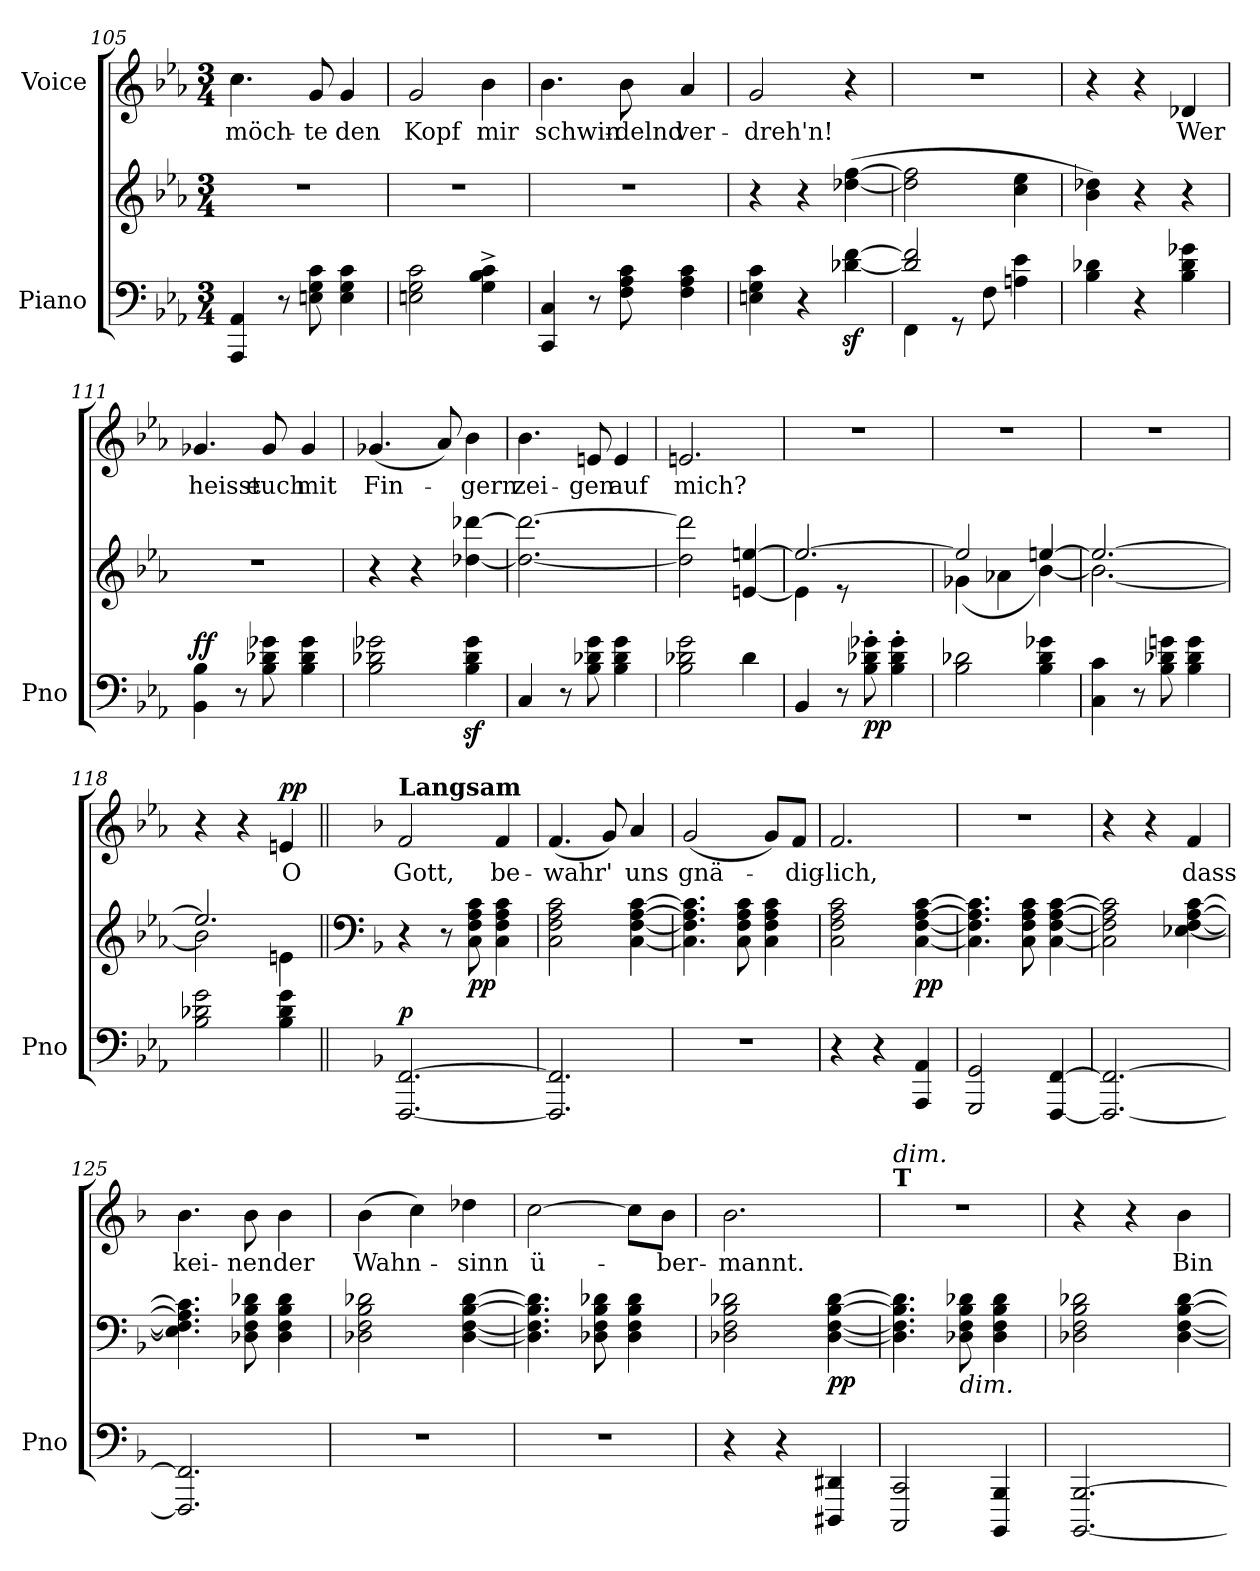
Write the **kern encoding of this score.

**kern	**kern	**dynam	**kern	**text	**dynam
*part2	*part2	*part2	*part1	*part1	*part1
*staff3	*staff2	*staff2/3	*staff1	*staff1	*staff1
*I"Piano	*	*	*I"Voice	*	*
*I'Pno	*	*	*	*	*
*clefF4	*clefG2	*	*clefG2	*	*
*k[b-e-a-]	*k[b-e-a-]	*	*k[b-e-a-]	*	*
*M3/4	*M3/4	*	*M3/4	*	*
=105	=105	=105	=105	=105	=105
!	!	!	!	!LO:LY:b	!
4AAA-/ 4AA-/	2.r	.	4.cc\	möch-	.
8r	.	.	.	.	.
!	!	!	!	!LO:LY:b	!
8En\ 8G\ 8c\	.	.	8g/	-te	.
!	!	!	!	!LO:LY:b	!
4E\ 4G\ 4c\	.	.	4g/	den	.
!!LO:LB:g=z
=106	=106	=106	=106	=106	=106
!	!	!	!	!LO:LY:b	!
2En\ 2G\ 2c\	2.r	.	2g/	Kopf	.
!	!	!	!	!LO:LY:b	!
4G\^ 4B-\^ 4c\^	.	.	4b-\	mir	.
=107	=107	=107	=107	=107	=107
!	!	!	!	!LO:LY:b	!
4CC/ 4C/	2.r	.	4.b-\	schwin-	.
8r	.	.	.	.	.
!	!	!	!	!LO:LY:b	!
8F\ 8A-\ 8c\	.	.	8b-\	-delnd	.
!	!	!	!	!LO:LY:b	!
4F\ 4A-\ 4c\	.	.	4a-/	ver-	.
=108	=108	=108	=108	=108	=108
!	!	!	!	!LO:LY:b	!
4En\ 4G\ 4c\	4r	.	2g/	-dreh'n!	.
4r	4r	.	.	.	.
[4d-X\z> [4f\z>	(>[4dd-X\ [4ff\	.	4r	.	.
=109	=109	=109	=109	=109	=109
*^	*	*	*	*	*
2d-/] 2f/]	4FF\	2dd-\] 2ff\]	.	2.r	.	.
.	8r	.	.	.	.	.
.	8F\	.	.	.	.	.
4An\ 4e-\	4ryy	4cc\ 4ee-\	.	.	.	.
*v	*v	*	*	*	*	*
=110	=110	=110	=110	=110	=110
4B-\ 4d-X\	4b-\ 4dd-X\)	.	4r	.	.
4r	4r	.	4r	.	.
!	!	!	!	!LO:LY:b	!
4B-\ 4d-\ 4g-X\	4r	.	4d-X/	Wer	.
=111	=111	=111	=111	=111	=111
!	!	!LO:DY:a=2	!	!LO:LY:b	!LO:DY:a
!	!	!	!	!	!LO:DY:n=1:a
4BB-\ 4B-\	2.r	ff	4.g-X/	heisst	f other-dynamics
8r	.	.	.	.	.
!	!	!	!	!LO:LY:b	!
8B-\ 8d-X\ 8g-X\	.	.	8g-/	euch	.
!	!	!	!	!LO:LY:b	!
4B-\ 4d-\ 4g-\	.	.	4g-/	mit	.
=112	=112	=112	=112	=112	=112
!	!	!	!	!LO:LY:b	!
2B-\ 2d-X\ 2g-X\	4r	.	(<4.g-X/	Fin-	.
.	4r	.	.	.	.
.	.	.	8a-/)	.	.
!	!	!	!	!LO:LY:b	!
4B-\z> 4d-\z> 4g-\z>	[4dd-X\ [4ddd-X\	.	4b-\	-gern	.
=113	=113	=113	=113	=113	=113
!	!	!	!	!LO:LY:b	!
4C/	2.dd-\_ 2.ddd-\_	.	4.b-\	zei-	.
8r	.	.	.	.	.
!	!	!	!	!LO:LY:b	!
8B-\ 8d-X\ 8g\	.	.	8en/	-gen	.
!	!	!	!	!LO:LY:b	!
4B-\ 4d-\ 4g\	.	.	4e/	auf	.
!!LO:LB:g=z
=114	=114	=114	=114	=114	=114
!	!	!	!	!LO:LY:b	!
2B-\ 2d-X\ 2g\	2dd-\] 2ddd-\]	.	2.en/	mich?	.
4d-\	[4en/ [4een/	.	.	.	.
=115	=115	=115	=115	=115	=115
*	*^	*	*	*	*
4BB-/	2.ee/_	4e\]	.	2.r	.	.
8r	.	8r	.	.	.	.
!	!	!	!LO:DY:b=2	!	!	!
8B-\' 8d-X\' 8g-X\'	.	4.ryy	pp	.	.	.
4B-\' 4d-\' 4g-\'	.	.	.	.	.	.
=116	=116	=116	=116	=116	=116	=116
2B-\ 2d-X\	2ee/]	(<4g-X\	.	2.r	.	.
.	.	4a-X\	.	.	.	.
4B-\ 4d-\ 4g-X\	[4een/	[4b-\)	.	.	.	.
=117	=117	=117	=117	=117	=117	=117
4C\ 4c\	2.ee/_	2.b-\_	.	2.r	.	.
8r	.	.	.	.	.	.
8B-\ 8d-X\ 8gn\	.	.	.	.	.	.
4B-\ 4d-\ 4g\	.	.	.	.	.	.
=118	=118	=118	=118	=118	=118	=118
2B-\ 2d-X\ 2g\	2.ee/]	2b-\]	.	4r	.	.
.	.	.	.	4r	.	.
!	!	!	!	!	!LO:LY:b	!LO:DY:a
4B-\ 4d-\ 4g\	.	4en\	.	4en/	O	pp
*	*v	*v	*	*	*	*
=119||	=119||	=119||	=119||	=119||	=119||
*	*clefF4	*	*	*	*
*k[b-]	*k[b-]	*	*k[b-]	*	*
*	*^	*	*	*	*
!	!	!	!	!LO:TX:a:B:t=Langsam	!	!
!	!	!	!LO:DY:a=2	!	!LO:LY:b	!
*	*v	*v	*	*	*	*
[2.FFF/ [2.FF/	4r	p	2f/	Gott,	.
.	8r	.	.	.	.
!	!	!LO:DY:b	!	!	!
.	8C\ 8F\ 8A\ 8c\	pp	.	.	.
!	!	!	!	!LO:LY:b	!
.	4C\ 4F\ 4A\ 4c\	.	4f/	be-	.
=120	=120	=120	=120	=120	=120
!	!	!	!	!LO:LY:b	!
2.FFF/] 2.FF/]	2C\ 2F\ 2A\ 2c\	.	(<4.f/	-wahr'	.
.	.	.	8g/)	.	.
!	!	!	!	!LO:LY:b	!
.	[4C\ [4F\ [4A\ [4c\	.	4a/	uns	.
=121	=121	=121	=121	=121	=121
!	!	!	!	!LO:LY:b	!
2.r	4.C\] 4.F\] 4.A\] 4.c\]	.	(<2g/	gnä-	.
.	8C\ 8F\ 8A\ 8c\	.	.	.	.
.	4C\ 4F\ 4A\ 4c\	.	8g/L)	.	.
!	!	!	!	!LO:LY:b	!
.	.	.	8f/J	-dig-	.
!!LO:PB:g=z
=122	=122	=122	=122	=122	=122
!	!	!	!	!LO:LY:b	!
4r	2C\ 2F\ 2A\ 2c\	.	2.f/	-lich,	.
4r	.	.	.	.	.
!	!	!LO:DY:b	!	!	!
4AAA/ 4AA/	[4C\ [4F\ [4A\ [4c\	pp	.	.	.
=123	=123	=123	=123	=123	=123
2GGG/ 2GG/	4.C\] 4.F\] 4.A\] 4.c\]	.	2.r	.	.
.	8C\ 8F\ 8A\ 8c\	.	.	.	.
[4FFF/ [4FF/	[4C\ [4F\ [4A\ [4c\	.	.	.	.
=124	=124	=124	=124	=124	=124
2.FFF/_ 2.FF/_	2C\] 2F\] 2A\] 2c\]	.	4r	.	.
.	.	.	4r	.	.
!	!	!	!	!LO:LY:b	!
.	[4E-X\ [4F\ [4A\ [4c\	.	4f/	dass	.
=125	=125	=125	=125	=125	=125
!	!	!	!	!LO:LY:b	!
2.FFF/] 2.FF/]	4.E-\] 4.F\] 4.A\] 4.c\]	.	4.b-\	kei-	.
!	!	!	!	!LO:LY:b	!
.	8D-X\ 8F\ 8B-\ 8d-X\	.	8b-\	-nen	.
!	!	!	!	!LO:LY:b	!
.	4D-\ 4F\ 4B-\ 4d-\	.	4b-\	der	.
=126	=126	=126	=126	=126	=126
!	!	!	!	!LO:LY:b	!
2.r	2D-X\ 2F\ 2B-\ 2d-X\	.	(>4b-\	Wahn-	.
.	.	.	4cc\)	.	.
!	!	!	!	!LO:LY:b	!
.	[4D-\ [4F\ [4B-\ [4d-\	.	4dd-X\	-sinn	.
=127	=127	=127	=127	=127	=127
!	!	!	!	!LO:LY:b	!
2.r	4.D-\] 4.F\] 4.B-\] 4.d-\]	.	[2cc\	ü-	.
.	8D-X\ 8F\ 8B-\ 8d-X\	.	.	.	.
.	4D-\ 4F\ 4B-\ 4d-\	.	8cc\L]	.	.
!	!	!	!	!LO:LY:b	!
.	.	.	8b-\J	-ber-	.
=128	=128	=128	=128	=128	=128
!	!	!	!	!LO:LY:b	!
4r	2D-X\ 2F\ 2B-\ 2d-X\	.	2.b-\	-mannt.	.
4r	.	.	.	.	.
!	!	!LO:DY:b	!	!	!
4DDD#X/ 4DD#X/	[4D-\ [4F\ [4B-\ [4d-\	pp	.	.	.
=129	=129	=129	=129	=129	=129
!	!	!	!LO:TX:a:B:t=T	!	!
!	!	!	!LO:TX:a:i:t=dim.	!	!
2CCC/ 2CC/	4.D-\] 4.F\] 4.B-\] 4.d-\]	.	2.r	.	.
!	!LO:TX:b:i:t=dim.	!	!	!	!
.	8D-X\ 8F\ 8B-\ 8d-X\	.	.	.	.
4BBBB-/ 4BBB-/	4D-\ 4F\ 4B-\ 4d-\	.	.	.	.
!!LO:LB:g=z
=130	=130	=130	=130	=130	=130
[2.BBBB-/ [2.BBB-/	2D-X\ 2F\ 2B-\ 2d-X\	.	4r	.	.
.	.	.	4r	.	.
!	!	!	!	!LO:LY:b	!
.	[4D-\ [4F\ [4B-\ [4d-\	.	4b-\	Bin	.
=	=	=	=	=	=
*-	*-	*-	*-	*-	*-
